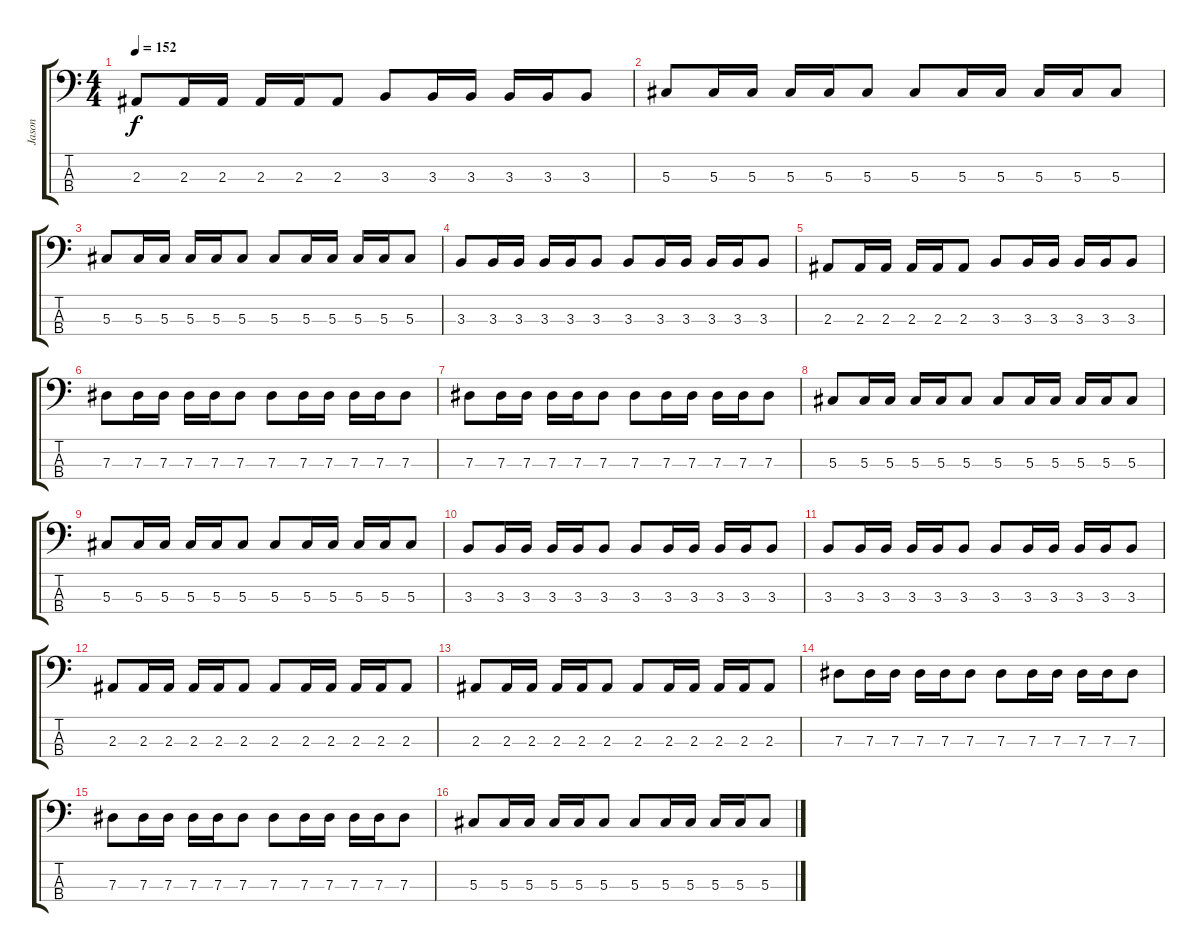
\track ("Jason" "Jason") {instrument electricbassfinger}
\staff {score tabs}
\tuning (Gb2 Db2 Ab1 Eb1) {hide}
\ts (4 4)
\tempo 152
\clef f4
\ks c
2.3.8{dy f} 2.3.16 2.3.16 2.3.16 2.3.16 2.3.8 3.3.8 3.3.16 3.3.16 3.3.16 3.3.16 3.3.8 |
5.3.8 5.3.16 5.3.16 5.3.16 5.3.16 5.3.8 5.3.8 5.3.16 5.3.16 5.3.16 5.3.16 5.3.8 |
5.3.8 5.3.16 5.3.16 5.3.16 5.3.16 5.3.8 5.3.8 5.3.16 5.3.16 5.3.16 5.3.16 5.3.8 |
3.3.8 3.3.16 3.3.16 3.3.16 3.3.16 3.3.8 3.3.8 3.3.16 3.3.16 3.3.16 3.3.16 3.3.8 |
2.3.8 2.3.16 2.3.16 2.3.16 2.3.16 2.3.8 3.3.8 3.3.16 3.3.16 3.3.16 3.3.16 3.3.8 |
7.3.8 7.3.16 7.3.16 7.3.16 7.3.16 7.3.8 7.3.8 7.3.16 7.3.16 7.3.16 7.3.16 7.3.8 |
7.3.8 7.3.16 7.3.16 7.3.16 7.3.16 7.3.8 7.3.8 7.3.16 7.3.16 7.3.16 7.3.16 7.3.8 |
5.3.8 5.3.16 5.3.16 5.3.16 5.3.16 5.3.8 5.3.8 5.3.16 5.3.16 5.3.16 5.3.16 5.3.8 |
5.3.8 5.3.16 5.3.16 5.3.16 5.3.16 5.3.8 5.3.8 5.3.16 5.3.16 5.3.16 5.3.16 5.3.8 |
3.3.8 3.3.16 3.3.16 3.3.16 3.3.16 3.3.8 3.3.8 3.3.16 3.3.16 3.3.16 3.3.16 3.3.8 |
3.3.8 3.3.16 3.3.16 3.3.16 3.3.16 3.3.8 3.3.8 3.3.16 3.3.16 3.3.16 3.3.16 3.3.8 |
2.3.8 2.3.16 2.3.16 2.3.16 2.3.16 2.3.8 2.3.8 2.3.16 2.3.16 2.3.16 2.3.16 2.3.8 |
2.3.8 2.3.16 2.3.16 2.3.16 2.3.16 2.3.8 2.3.8 2.3.16 2.3.16 2.3.16 2.3.16 2.3.8 |
7.3.8 7.3.16 7.3.16 7.3.16 7.3.16 7.3.8 7.3.8 7.3.16 7.3.16 7.3.16 7.3.16 7.3.8 |
7.3.8 7.3.16 7.3.16 7.3.16 7.3.16 7.3.8 7.3.8 7.3.16 7.3.16 7.3.16 7.3.16 7.3.8 |
5.3.8 5.3.16 5.3.16 5.3.16 5.3.16 5.3.8 5.3.8 5.3.16 5.3.16 5.3.16 5.3.16 5.3.8
